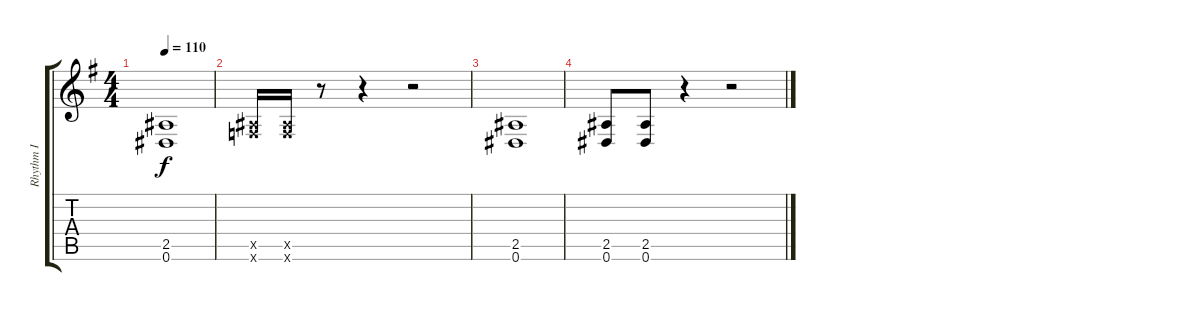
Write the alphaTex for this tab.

\track ("Rhythm I" "Rhythm I") {instrument overdrivenguitar}
\staff {score tabs}
\tuning (Eb4 Bb3 Gb3 Db3 Ab2 Eb2) {hide}
\ts (4 4)
\tempo 110
\clef g2
\ks g
(2.5 0.6).1{dy f} |
(2.5{x} 2.6{x}).16 (2.5{x} 2.6{x}).16 r.8 r.4 r.2 |
(2.5 0.6).1 |
(2.5 0.6).8 (2.5 0.6).8 r.4 r.2
